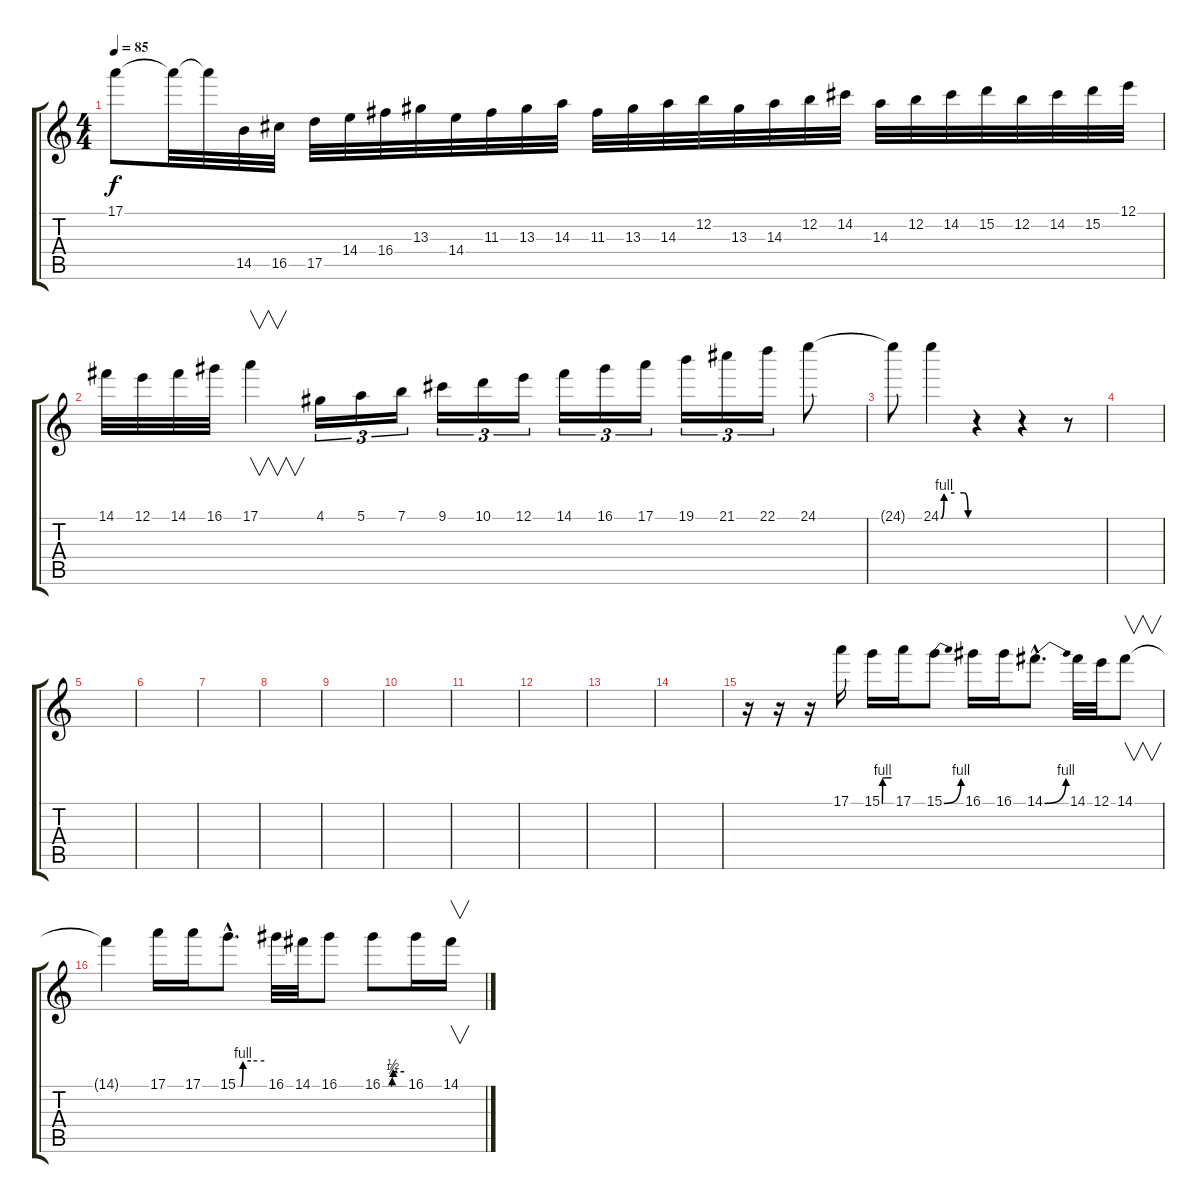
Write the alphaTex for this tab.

\track "" {instrument overdrivenguitar}
\staff {score tabs}
\tuning (E4 B3 G3 D3 A2 E2) {hide}
\ts (4 4)
\tempo 85
\clef g2
\ks c
17.1{t}.8{dy f} 17.1{t}.32 17.1{t}.32 14.5.32 16.5.32 17.5.32 14.4.32 16.4.32 13.3.32 14.4.32 11.3.32 13.3.32 14.3.32 11.3.32 13.3.32 14.3.32 12.2.32 13.3.32 14.3.32 12.2.32 14.2.32 14.3.32 12.2.32 14.2.32 15.2.32 12.2.32 14.2.32 15.2.32 12.1.32 |
14.1.32 12.1.32 14.1.32 16.1.32 17.1.4{v} 4.1.16{tu (3 2)} 5.1.16{tu (3 2)} 7.1.16{tu (3 2)} 9.1.16{tu (3 2)} 10.1.16{tu (3 2)} 12.1.16{tu (3 2)} 14.1.16{tu (3 2)} 16.1.16{tu (3 2)} 17.1.16{tu (3 2)} 19.1.16{tu (3 2)} 21.1.16{tu (3 2)} 22.1.16{tu (3 2)} 24.1.8 |
24.1{t}.8 24.1{be (custom 0 0 7 4 30 4 51 4 60 0)}.4 r.4 r.4 r.8 |
|
|
|
|
|
|
|
|
|
|
|
r.16 r.16 r.16 17.1.16 15.1{be (custom 0 0 4 4 8 4 30 4 60 4)}.16 17.1.16 15.1{be (bend 0 0 60 4)}.8 16.1.16 16.1.16 14.1{be (bend 0 0 60 4) hac}.8{d} 14.1.32 12.1.32 14.1.8{v} |
14.1{t}.4 17.1.16 17.1.16 15.1{be (custom 0 0 7 0 12 4 30 4 60 4) hac}.8{d} 16.1.32 14.1.32 16.1.8 16.1{be (custom 0 0 24 0 27 1 30 2 60 2)}.8 16.1.16 14.1.16{v}
